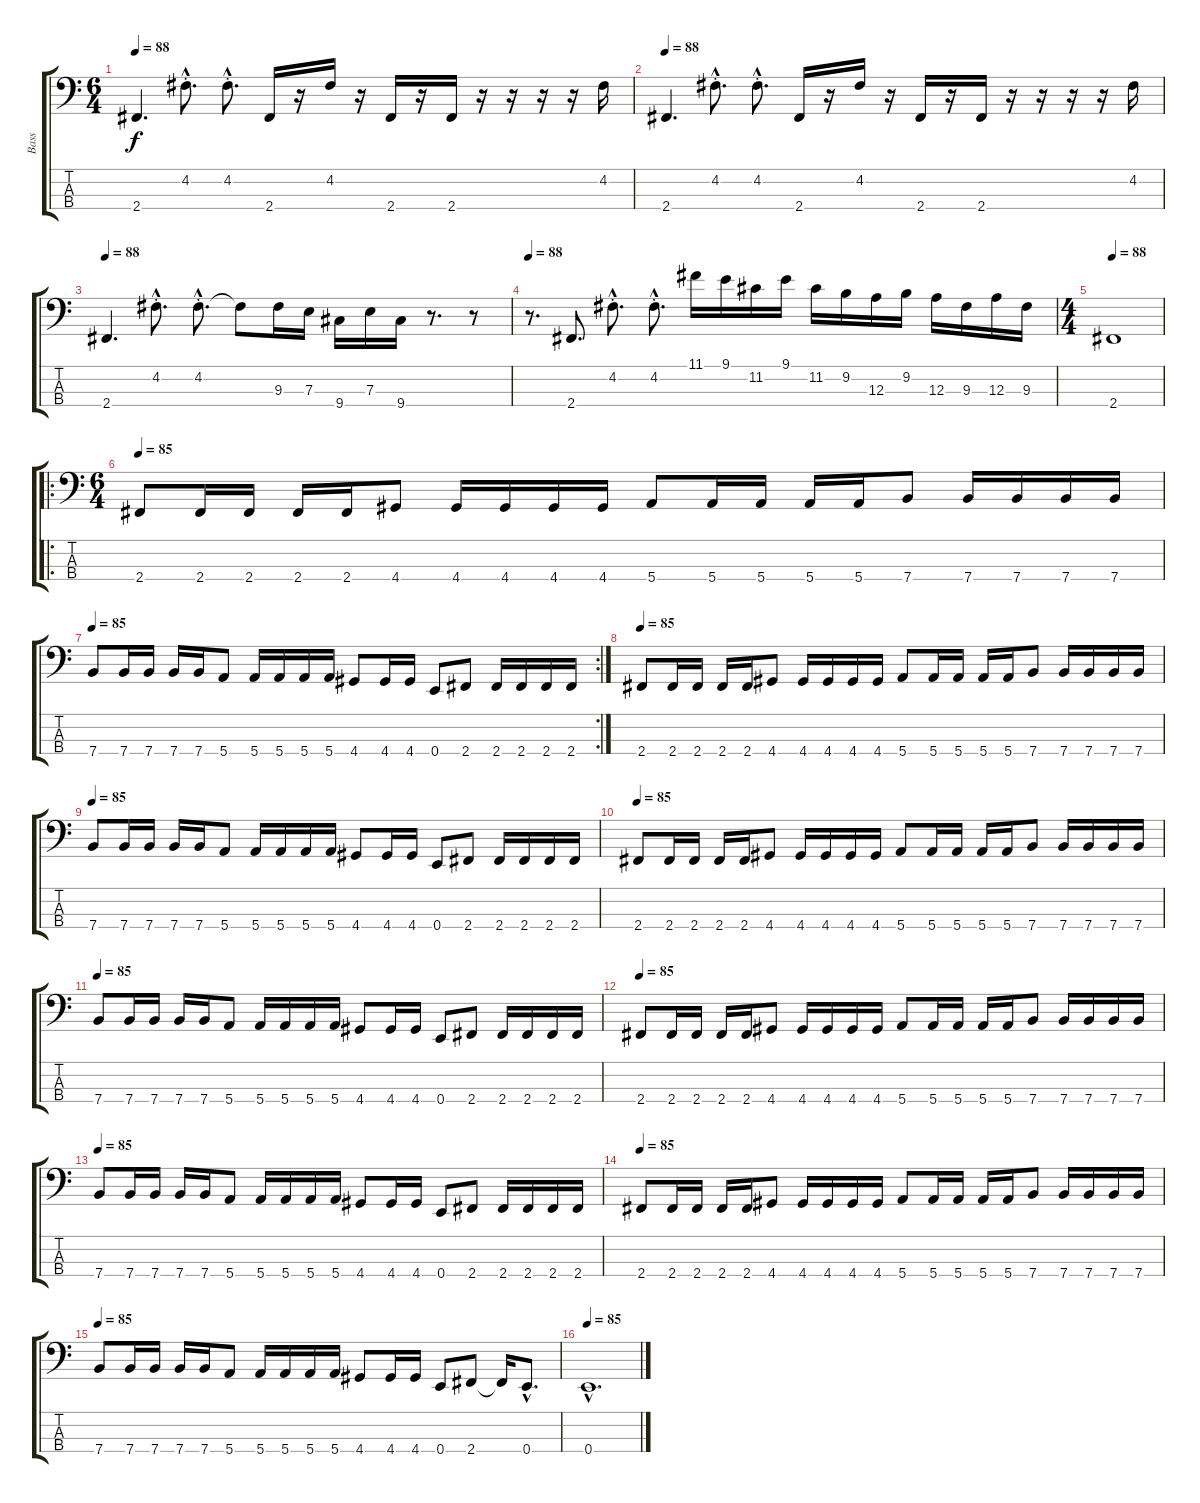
\track ("Bass" "Bass") {instrument electricbassfinger}
\staff {score tabs}
\tuning (G2 D2 A1 E1) {hide}
\ts (6 4)
\tempo 88
\clef f4
\ks c
2.4.4{d dy f} 4.2{hac st}.8{d} 4.2{hac st}.8{d} 2.4.16 r.16 4.2.16 r.16 2.4.16 r.16 2.4.16 r.16 r.16 r.16 r.16 4.2.16 |
\tempo 88
2.4.4{d} 4.2{hac st}.8{d} 4.2{hac st}.8{d} 2.4.16 r.16 4.2.16 r.16 2.4.16 r.16 2.4.16 r.16 r.16 r.16 r.16 4.2.16 |
\tempo 88
2.4.4{d} 4.2{hac st}.8{d} 4.2{hac st}.8{d} 4.2{t}.8 9.3.16 7.3.16 9.4.16 7.3.16 9.4.16 r.8{d} r.8 |
\tempo 88
r.8{d} 2.4.8{d} 4.2{hac st}.8{d} 4.2{hac st}.8{d} 11.1.16 9.1.16 11.2.16 9.1.16 11.2.16 9.2.16 12.3.16 9.2.16 12.3.16 9.3.16 12.3.16 9.3.16 |
\ts (4 4)
\tempo 88
2.4.1 |
\ro
\ts (6 4)
\tempo 85
2.4.8 2.4.16 2.4.16 2.4.16 2.4.16 4.4.8 4.4.16 4.4.16 4.4.16 4.4.16 5.4.8 5.4.16 5.4.16 5.4.16 5.4.16 7.4.8 7.4.16 7.4.16 7.4.16 7.4.16 |
\rc 2
\tempo 85
7.4.8 7.4.16 7.4.16 7.4.16 7.4.16 5.4.8 5.4.16 5.4.16 5.4.16 5.4.16 4.4.8 4.4.16 4.4.16 0.4.8 2.4.8 2.4.16 2.4.16 2.4.16 2.4.16 |
\tempo 85
2.4.8 2.4.16 2.4.16 2.4.16 2.4.16 4.4.8 4.4.16 4.4.16 4.4.16 4.4.16 5.4.8 5.4.16 5.4.16 5.4.16 5.4.16 7.4.8 7.4.16 7.4.16 7.4.16 7.4.16 |
\tempo 85
7.4.8 7.4.16 7.4.16 7.4.16 7.4.16 5.4.8 5.4.16 5.4.16 5.4.16 5.4.16 4.4.8 4.4.16 4.4.16 0.4.8 2.4.8 2.4.16 2.4.16 2.4.16 2.4.16 |
\tempo 85
2.4.8 2.4.16 2.4.16 2.4.16 2.4.16 4.4.8 4.4.16 4.4.16 4.4.16 4.4.16 5.4.8 5.4.16 5.4.16 5.4.16 5.4.16 7.4.8 7.4.16 7.4.16 7.4.16 7.4.16 |
\tempo 85
7.4.8 7.4.16 7.4.16 7.4.16 7.4.16 5.4.8 5.4.16 5.4.16 5.4.16 5.4.16 4.4.8 4.4.16 4.4.16 0.4.8 2.4.8 2.4.16 2.4.16 2.4.16 2.4.16 |
\tempo 85
2.4.8 2.4.16 2.4.16 2.4.16 2.4.16 4.4.8 4.4.16 4.4.16 4.4.16 4.4.16 5.4.8 5.4.16 5.4.16 5.4.16 5.4.16 7.4.8 7.4.16 7.4.16 7.4.16 7.4.16 |
\tempo 85
7.4.8 7.4.16 7.4.16 7.4.16 7.4.16 5.4.8 5.4.16 5.4.16 5.4.16 5.4.16 4.4.8 4.4.16 4.4.16 0.4.8 2.4.8 2.4.16 2.4.16 2.4.16 2.4.16 |
\tempo 85
2.4.8 2.4.16 2.4.16 2.4.16 2.4.16 4.4.8 4.4.16 4.4.16 4.4.16 4.4.16 5.4.8 5.4.16 5.4.16 5.4.16 5.4.16 7.4.8 7.4.16 7.4.16 7.4.16 7.4.16 |
\tempo 85
7.4.8 7.4.16 7.4.16 7.4.16 7.4.16 5.4.8 5.4.16 5.4.16 5.4.16 5.4.16 4.4.8 4.4.16 4.4.16 0.4.8 2.4.8 2.4{t}.16 0.4{hac}.8{d} |
\tempo 85
0.4{hac}.1{d}
